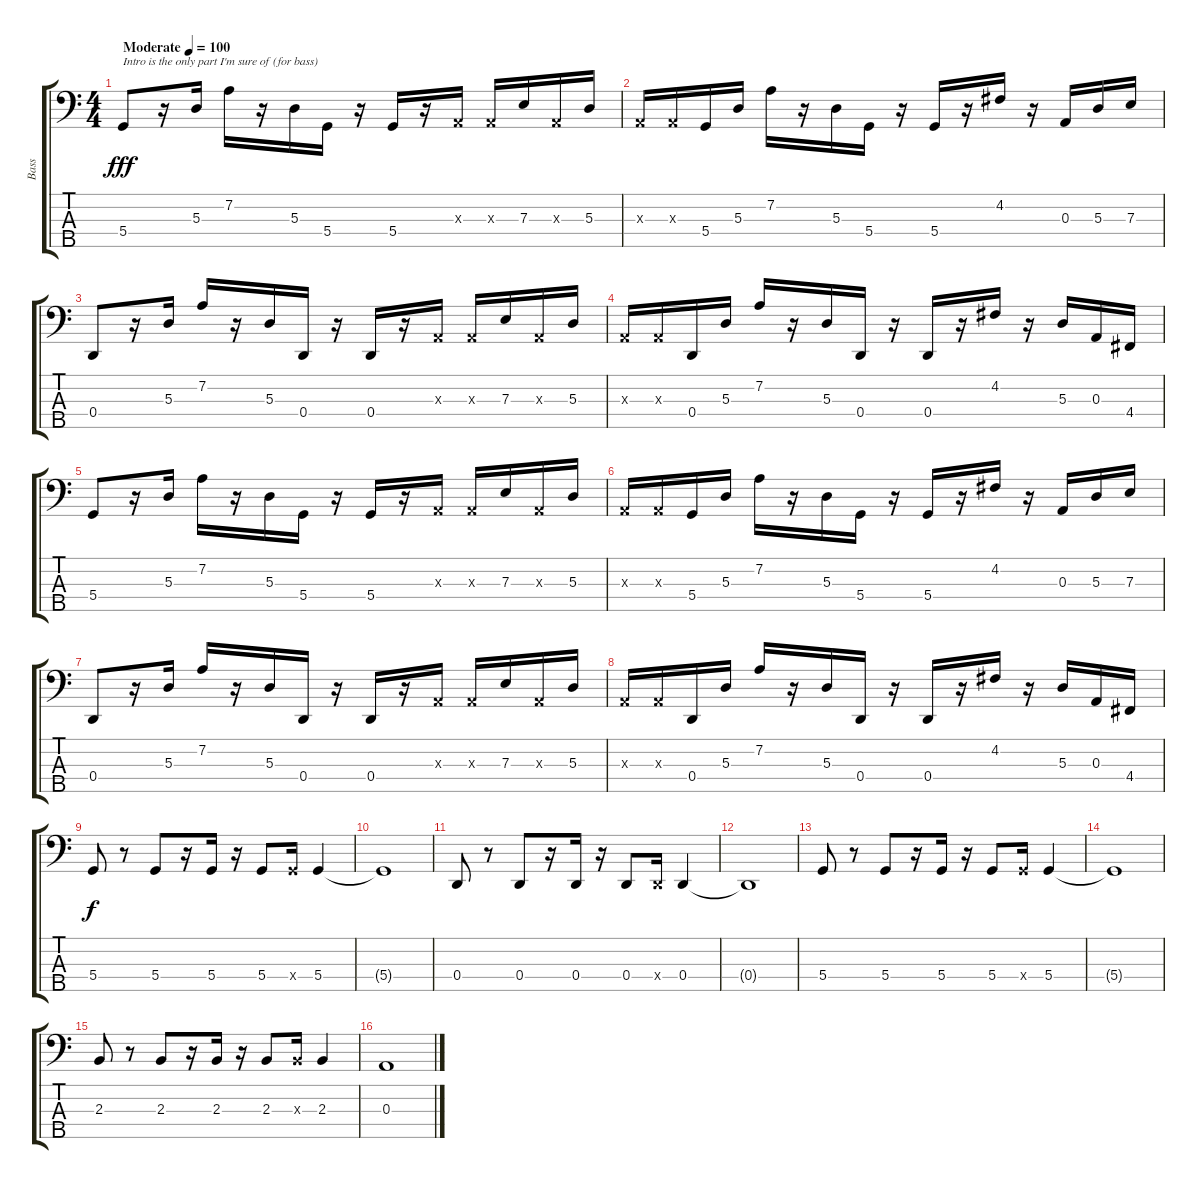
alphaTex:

\track ("Bass" "Bass") {instrument electricbassfinger}
\staff {score tabs}
\tuning (G2 D2 A1 D1 B0) {hide}
\ts (4 4)
\tempo (100 "Moderate")
\clef f4
\ks c
5.4.8{txt "Intro is the only part I'm sure of (for bass)" dy fff instrument electricbassfinger} r.16 5.3.16 7.2.16 r.16 5.3.16 5.4.16 r.16 5.4.16 r.16 0.3{x}.16 0.3{x}.16 7.3.16 0.3{x}.16 5.3.16 |
0.3{x}.16 0.3{x}.16 5.4.16 5.3.16 7.2.16 r.16 5.3.16 5.4.16 r.16 5.4.16 r.16 4.2.16 r.16 0.3.16 5.3.16 7.3.16 |
0.4.8 r.16 5.3.16 7.2.16 r.16 5.3.16 0.4.16 r.16 0.4.16 r.16 0.3{x}.16 0.3{x}.16 7.3.16 0.3{x}.16 5.3.16 |
0.3{x}.16 0.3{x}.16 0.4.16 5.3.16 7.2.16 r.16 5.3.16 0.4.16 r.16 0.4.16 r.16 4.2.16 r.16 5.3.16 0.3.16 4.4.16 |
5.4.8 r.16 5.3.16 7.2.16 r.16 5.3.16 5.4.16 r.16 5.4.16 r.16 0.3{x}.16 0.3{x}.16 7.3.16 0.3{x}.16 5.3.16 |
0.3{x}.16 0.3{x}.16 5.4.16 5.3.16 7.2.16 r.16 5.3.16 5.4.16 r.16 5.4.16 r.16 4.2.16 r.16 0.3.16 5.3.16 7.3.16 |
0.4.8 r.16 5.3.16 7.2.16 r.16 5.3.16 0.4.16 r.16 0.4.16 r.16 0.3{x}.16 0.3{x}.16 7.3.16 0.3{x}.16 5.3.16 |
0.3{x}.16 0.3{x}.16 0.4.16 5.3.16 7.2.16 r.16 5.3.16 0.4.16 r.16 0.4.16 r.16 4.2.16 r.16 5.3.16 0.3.16 4.4.16 |
5.4.8{dy f} r.8 5.4.8 r.16 5.4.16 r.16 5.4.8 5.4{x}.16 5.4.4 |
5.4{t}.1 |
0.4.8 r.8 0.4.8 r.16 0.4.16 r.16 0.4.8 0.4{x}.16 0.4.4 |
0.4{t}.1 |
5.4.8 r.8 5.4.8 r.16 5.4.16 r.16 5.4.8 5.4{x}.16 5.4.4 |
5.4{t}.1 |
2.3.8 r.8 2.3.8 r.16 2.3.16 r.16 2.3.8 2.3{x}.16 2.3.4 |
0.3.1
